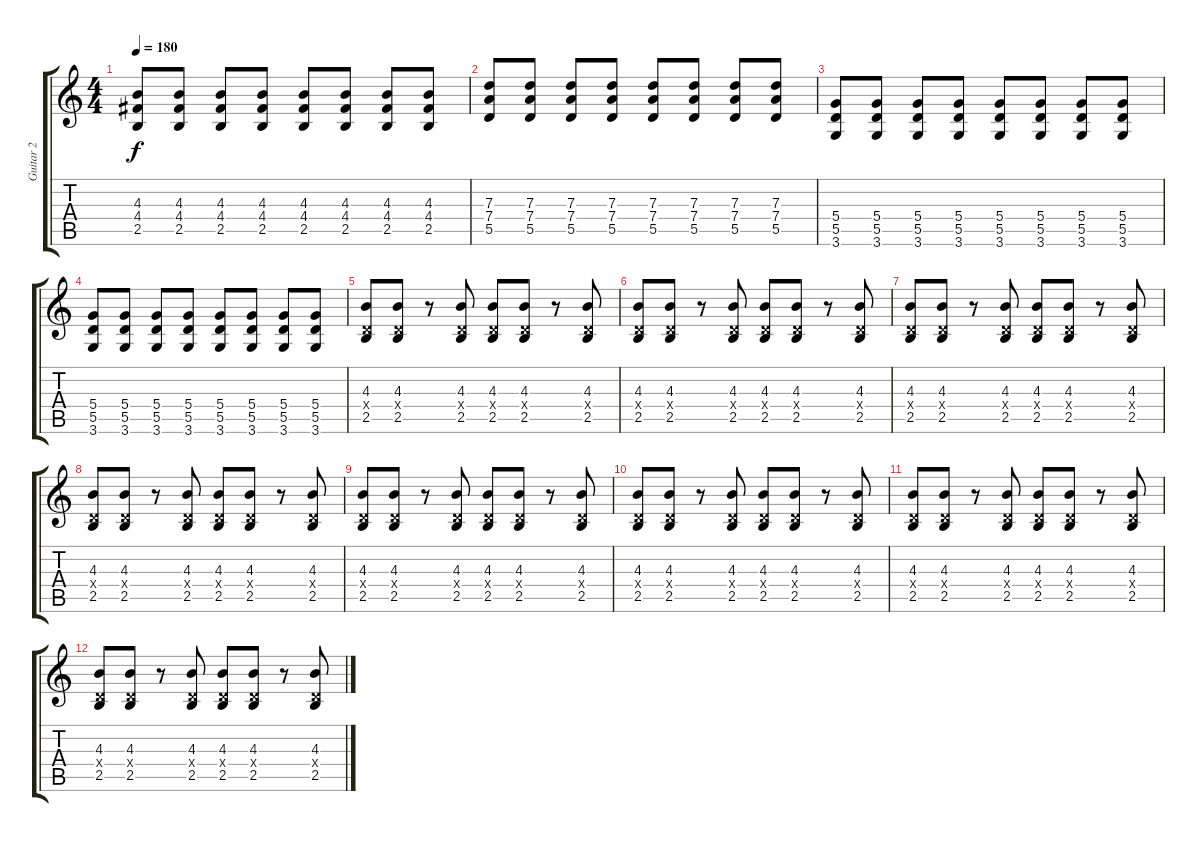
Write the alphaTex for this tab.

\track ("Guitar 2" "Guitar 2") {instrument overdrivenguitar}
\staff {score tabs}
\tuning (E4 B3 G3 D3 A2 E2) {hide}
\ts (4 4)
\tempo 180
\clef g2
\ks c
(4.3 4.4 2.5).8{dy f} (4.3 4.4 2.5).8 (4.3 4.4 2.5).8 (4.3 4.4 2.5).8 (4.3 4.4 2.5).8 (4.3 4.4 2.5).8 (4.3 4.4 2.5).8 (4.3 4.4 2.5).8 |
(7.3 7.4 5.5).8 (7.3 7.4 5.5).8 (7.3 7.4 5.5).8 (7.3 7.4 5.5).8 (7.3 7.4 5.5).8 (7.3 7.4 5.5).8 (7.3 7.4 5.5).8 (7.3 7.4 5.5).8 |
(5.4 5.5 3.6).8 (5.4 5.5 3.6).8 (5.4 5.5 3.6).8 (5.4 5.5 3.6).8 (5.4 5.5 3.6).8 (5.4 5.5 3.6).8 (5.4 5.5 3.6).8 (5.4 5.5 3.6).8 |
(5.4 5.5 3.6).8 (5.4 5.5 3.6).8 (5.4 5.5 3.6).8 (5.4 5.5 3.6).8 (5.4 5.5 3.6).8 (5.4 5.5 3.6).8 (5.4 5.5 3.6).8 (5.4 5.5 3.6).8 |
(4.3 0.4{x} 2.5).8 (4.3 0.4{x} 2.5).8 r.8 (4.3 0.4{x} 2.5).8 (4.3 0.4{x} 2.5).8 (4.3 0.4{x} 2.5).8 r.8 (4.3 0.4{x} 2.5).8 |
(4.3 0.4{x} 2.5).8 (4.3 0.4{x} 2.5).8 r.8 (4.3 0.4{x} 2.5).8 (4.3 0.4{x} 2.5).8 (4.3 0.4{x} 2.5).8 r.8 (4.3 0.4{x} 2.5).8 |
(4.3 0.4{x} 2.5).8 (4.3 0.4{x} 2.5).8 r.8 (4.3 0.4{x} 2.5).8 (4.3 0.4{x} 2.5).8 (4.3 0.4{x} 2.5).8 r.8 (4.3 0.4{x} 2.5).8 |
(4.3 0.4{x} 2.5).8 (4.3 0.4{x} 2.5).8 r.8 (4.3 0.4{x} 2.5).8 (4.3 0.4{x} 2.5).8 (4.3 0.4{x} 2.5).8 r.8 (4.3 0.4{x} 2.5).8 |
(4.3 0.4{x} 2.5).8 (4.3 0.4{x} 2.5).8 r.8 (4.3 0.4{x} 2.5).8 (4.3 0.4{x} 2.5).8 (4.3 0.4{x} 2.5).8 r.8 (4.3 0.4{x} 2.5).8 |
(4.3 0.4{x} 2.5).8 (4.3 0.4{x} 2.5).8 r.8 (4.3 0.4{x} 2.5).8 (4.3 0.4{x} 2.5).8 (4.3 0.4{x} 2.5).8 r.8 (4.3 0.4{x} 2.5).8 |
(4.3 0.4{x} 2.5).8 (4.3 0.4{x} 2.5).8 r.8 (4.3 0.4{x} 2.5).8 (4.3 0.4{x} 2.5).8 (4.3 0.4{x} 2.5).8 r.8 (4.3 0.4{x} 2.5).8 |
(4.3 0.4{x} 2.5).8 (4.3 0.4{x} 2.5).8 r.8 (4.3 0.4{x} 2.5).8 (4.3 0.4{x} 2.5).8 (4.3 0.4{x} 2.5).8 r.8 (4.3 0.4{x} 2.5).8
